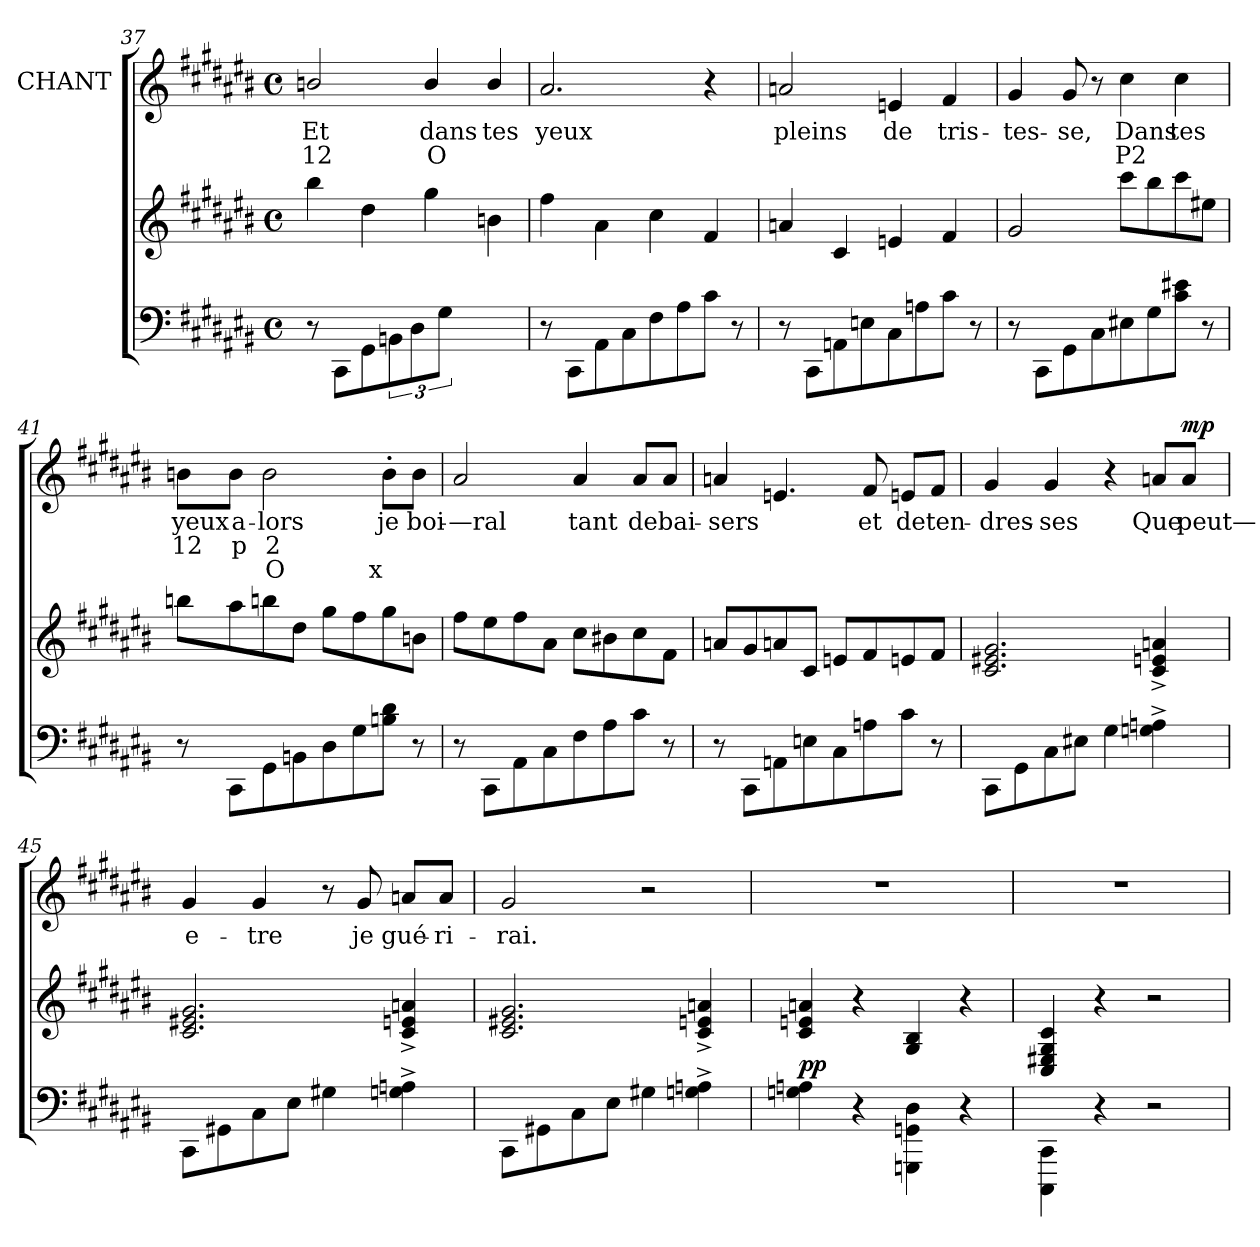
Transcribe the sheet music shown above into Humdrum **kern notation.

**kern	**dynam	**kern	**kern	**text	**text	**text	**dynam
*part3	*part3	*part2	*part1	*part1	*part1	*part1	*part1
*staff3	*staff3	*staff2	*staff1	*staff1	*staff1	*staff1	*staff1
*	*	*	*I"CHANT	*	*	*	*
*clefF4	*	*clefG2	*clefG2	*	*	*	*
*k[f#c#g#d#a#e#b#]	*	*k[f#c#g#d#a#e#b#]	*k[f#c#g#d#a#e#b#]	*	*	*	*
*M4/4	*	*M4/4	*M4/4	*	*	*	*
*met(c)	*	*met(c)	*met(c)	*	*	*	*
=37	=37	=37	=37	=37	=37	=37	=37
8r	.	4bb#i\	2bni/	Et	12	.	.
8CC#j\L	.	.	.	.	.	.	.
8GG#j\	.	4dd#i\	.	.	.	.	.
12BBnj\	.	.	.	.	.	.	.
12D#j\	.	.	.	.	.	.	.
.	.	4gg#i\	4bi/	dans	O	.	.
12G#j\J	.	.	.	.	.	.	.
4.ryy	.	.	.	.	.	.	.
.	.	4bni\	4bi/	tes	.	.	.
=38	=38	=38	=38	=38	=38	=38	=38
8r	.	4ff#i\	2.a#i/	yeux	.	.	.
8CC#j\L	.	.	.	.	.	.	.
8AA#j\	.	4a#i\	.	.	.	.	.
8C#j\	.	.	.	.	.	.	.
8F#j\	.	4cc#i\	.	.	.	.	.
8A#j\	.	.	.	.	.	.	.
8c#j\J	.	4f#i/	4r	.	.	.	.
8r	.	.	.	.	.	.	.
!!LO:LB:g=z
=39	=39	=39	=39	=39	=39	=39	=39
8r	.	4ani/	2ani/	pleins	.	.	.
8CC#j\L	.	.	.	.	.	.	.
8AAnj\	.	4c#i/	.	.	.	.	.
8Enj\	.	.	.	.	.	.	.
8C#j\	.	4eni/	4eni/	de	.	.	.
8Anj\	.	.	.	.	.	.	.
8c#j\J	.	4f#i/	4f#i/	tris-	.	.	.
8r	.	.	.	.	.	.	.
=40	=40	=40	=40	=40	=40	=40	=40
8r	.	2g#i/	4g#i/	tes-	.	.	.
8CC#j\L	.	.	.	.	.	.	.
8GG#j\	.	.	8g#i/	se,	.	.	.
8C#j\	.	.	8r	.	.	.	.
8E#Xj\	.	8ccc#i\L	4cc#i\	Dans	P2	.	.
8G#j\	.	8bb#i\	.	.	.	.	.
8e#Xj\ 8c#j\J	.	8ccc#i\	4cc#i\	tes	.	.	.
8r	.	8ee#Xi\J	.	.	.	.	.
=41	=41	=41	=41	=41	=41	=41	=41
8r	.	8bbni\L	8bni\L	yeux	12	.	.
8CC#j\L	.	8aa#i\	8bi\J	a-	p	.	.
8GG#j\	.	8bbni\	2bi\	lors	2	O	.
8BBnj\	.	8dd#i\J	.	.	.	.	.
8D#j\	.	8gg#i\L	.	.	.	.	.
8G#j\	.	8ff#i\	.	.	.	.	.
8d#j\ 8Bnj\J	.	8gg#i\	8b'<i\L	je	.	x	.
8r	.	8bni\J	8bi\J	boi-	.	.	.
!!LO:LB:g=z
=42	=42	=42	=42	=42	=42	=42	=42
8r	.	8ff#i\L	2a#i/	—ral	.	.	.
8CC#j\L	.	8ee#i\	.	.	.	.	.
8AA#j\	.	8ff#i\	.	.	.	.	.
8C#j\	.	8a#i\J	.	.	.	.	.
8F#j\	.	8cc#i\L	4a#i/	tant	.	.	.
8A#j\	.	8b#Xi\	.	.	.	.	.
8c#j\J	.	8cc#i\	8a#i/L	de	.	.	.
8r	.	8f#i\J	8a#i/J	bai-	.	.	.
=43	=43	=43	=43	=43	=43	=43	=43
8r	.	8ani/L	4ani/	sers	.	.	.
8CC#j\L	.	8g#i/	.	.	.	.	.
8AAnj\	.	8ani/	4.eni/	.	.	.	.
8Enj\	.	8c#i/J	.	.	.	.	.
8C#j\	.	8eni/L	.	.	.	.	.
8Anj\	.	8f#i/	8f#i/	et	.	.	.
8c#j\J	.	8eni/	8eni/L	de	.	.	.
8r	.	8f#i/J	8f#i/J	ten-	.	.	.
=44	=44	=44	=44	=44	=44	=44	=44
8CC#j\L	.	2.g#i/ 2.e#Xi/ 2.c#i/	4g#i/	dres-	.	.	.
8GG#j\	.	.	.	.	.	.	.
8C#j\	.	.	4g#i/	ses	.	.	.
8E#Xj\J	.	.	.	.	.	.	.
4G#j\	.	.	4r	.	.	.	.
4Gnj^>\ 4Anj^>\	.	4ani^>/ 4eni^>/ 4c#i^>/	8ani/L	Que	.	.	.
!	!	!	!	!	!	!	!LO:DY:a
.	.	.	8ai/J	peut—	.	.	mp
!!LO:LB:g=z
=45	=45	=45	=45	=45	=45	=45	=45
8CC#j\L	.	2.g#i/ 2.e#Xi/ 2.c#i/	4g#i/	e-	.	.	.
8GG#Xj\	.	.	.	.	.	.	.
8C#j\	.	.	4g#i/	tre	.	.	.
8E#j\J	.	.	.	.	.	.	.
4G#Xj\	.	.	8r	.	.	.	.
.	.	.	8g#i/	je	.	.	.
4Gnj^>\ 4Anj^>\	.	4ani^>/ 4eni^>/ 4c#i^>/	8ani/L	gué-	.	.	.
.	.	.	8ai/J	ri-	.	.	.
=46	=46	=46	=46	=46	=46	=46	=46
8CC#j\L	.	2.g#i/ 2.e#Xi/ 2.c#i/	2g#i/	rai.	.	.	.
8GG#Xj\	.	.	.	.	.	.	.
8C#j\	.	.	.	.	.	.	.
8E#j\J	.	.	.	.	.	.	.
4G#Xj\	.	.	2r	.	.	.	.
4Gnj^>\ 4Anj^>\	.	4ani^>/ 4eni^>/ 4c#i^>/	.	.	.	.	.
=47	=47	=47	=47	=47	=47	=47	=47
!	!LO:DY:a	!	!	!	!	!	!
4Gnj\ 4Anj\	pp	4ani/ 4eni/ 4c#i/	1r	.	.	.	.
4r	.	4r	.	.	.	.	.
4GGGnj\ 4D#j\ 4GGnj\	.	4B#i/ 4G#i/	.	.	.	.	.
4r	.	4r	.	.	.	.	.
=48	=48	=48	=48	=48	=48	=48	=48
4CCC#j\ 4CC#j\	.	4c#i/ 4G#i/ 4E#Xi/ 4C#i/	1r	.	.	.	.
4r	.	4r	.	.	.	.	.
2r	.	2r	.	.	.	.	.
=	=	=	=	=	=	=	=
*-	*-	*-	*-	*-	*-	*-	*-
